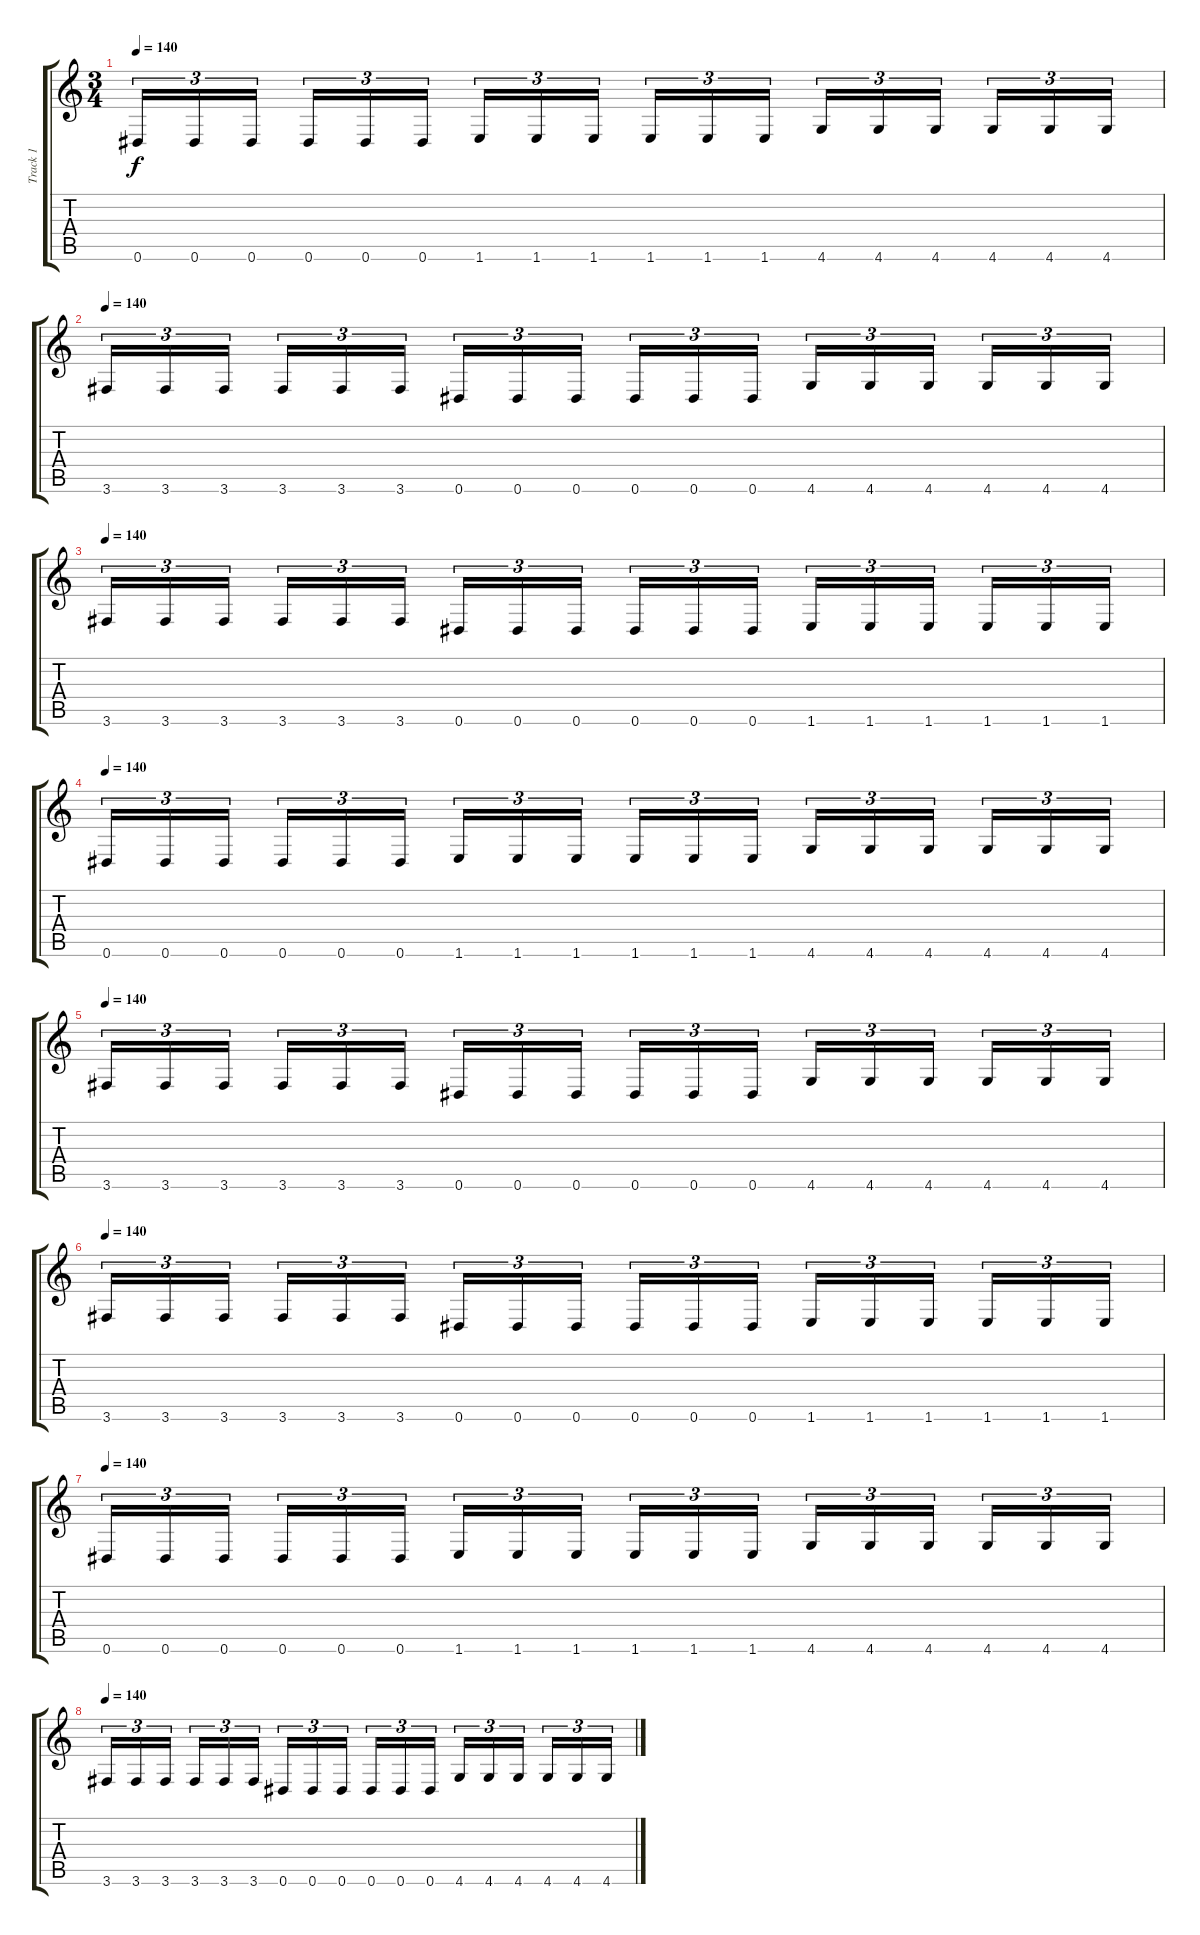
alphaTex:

\track ("Track 1" "Track 1") {instrument distortionguitar}
\staff {score tabs}
\tuning (Eb4 Bb3 Gb3 Db3 Ab2 Eb2) {hide}
\ts (3 4)
\tempo 140
\clef g2
\ks c
0.6.16{tu (3 2) dy f} 0.6.16{tu (3 2)} 0.6.16{tu (3 2)} 0.6.16{tu (3 2)} 0.6.16{tu (3 2)} 0.6.16{tu (3 2)} 1.6.16{tu (3 2)} 1.6.16{tu (3 2)} 1.6.16{tu (3 2)} 1.6.16{tu (3 2)} 1.6.16{tu (3 2)} 1.6.16{tu (3 2)} 4.6.16{tu (3 2)} 4.6.16{tu (3 2)} 4.6.16{tu (3 2)} 4.6.16{tu (3 2)} 4.6.16{tu (3 2)} 4.6.16{tu (3 2)} |
\tempo 140
3.6.16{tu (3 2)} 3.6.16{tu (3 2)} 3.6.16{tu (3 2)} 3.6.16{tu (3 2)} 3.6.16{tu (3 2)} 3.6.16{tu (3 2)} 0.6.16{tu (3 2)} 0.6.16{tu (3 2)} 0.6.16{tu (3 2)} 0.6.16{tu (3 2)} 0.6.16{tu (3 2)} 0.6.16{tu (3 2)} 4.6.16{tu (3 2)} 4.6.16{tu (3 2)} 4.6.16{tu (3 2)} 4.6.16{tu (3 2)} 4.6.16{tu (3 2)} 4.6.16{tu (3 2)} |
\tempo 140
3.6.16{tu (3 2)} 3.6.16{tu (3 2)} 3.6.16{tu (3 2)} 3.6.16{tu (3 2)} 3.6.16{tu (3 2)} 3.6.16{tu (3 2)} 0.6.16{tu (3 2)} 0.6.16{tu (3 2)} 0.6.16{tu (3 2)} 0.6.16{tu (3 2)} 0.6.16{tu (3 2)} 0.6.16{tu (3 2)} 1.6.16{tu (3 2)} 1.6.16{tu (3 2)} 1.6.16{tu (3 2)} 1.6.16{tu (3 2)} 1.6.16{tu (3 2)} 1.6.16{tu (3 2)} |
\tempo 140
0.6.16{tu (3 2)} 0.6.16{tu (3 2)} 0.6.16{tu (3 2)} 0.6.16{tu (3 2)} 0.6.16{tu (3 2)} 0.6.16{tu (3 2)} 1.6.16{tu (3 2)} 1.6.16{tu (3 2)} 1.6.16{tu (3 2)} 1.6.16{tu (3 2)} 1.6.16{tu (3 2)} 1.6.16{tu (3 2)} 4.6.16{tu (3 2)} 4.6.16{tu (3 2)} 4.6.16{tu (3 2)} 4.6.16{tu (3 2)} 4.6.16{tu (3 2)} 4.6.16{tu (3 2)} |
\tempo 140
3.6.16{tu (3 2)} 3.6.16{tu (3 2)} 3.6.16{tu (3 2)} 3.6.16{tu (3 2)} 3.6.16{tu (3 2)} 3.6.16{tu (3 2)} 0.6.16{tu (3 2)} 0.6.16{tu (3 2)} 0.6.16{tu (3 2)} 0.6.16{tu (3 2)} 0.6.16{tu (3 2)} 0.6.16{tu (3 2)} 4.6.16{tu (3 2)} 4.6.16{tu (3 2)} 4.6.16{tu (3 2)} 4.6.16{tu (3 2)} 4.6.16{tu (3 2)} 4.6.16{tu (3 2)} |
\tempo 140
3.6.16{tu (3 2)} 3.6.16{tu (3 2)} 3.6.16{tu (3 2)} 3.6.16{tu (3 2)} 3.6.16{tu (3 2)} 3.6.16{tu (3 2)} 0.6.16{tu (3 2)} 0.6.16{tu (3 2)} 0.6.16{tu (3 2)} 0.6.16{tu (3 2)} 0.6.16{tu (3 2)} 0.6.16{tu (3 2)} 1.6.16{tu (3 2)} 1.6.16{tu (3 2)} 1.6.16{tu (3 2)} 1.6.16{tu (3 2)} 1.6.16{tu (3 2)} 1.6.16{tu (3 2)} |
\tempo 140
0.6.16{tu (3 2)} 0.6.16{tu (3 2)} 0.6.16{tu (3 2)} 0.6.16{tu (3 2)} 0.6.16{tu (3 2)} 0.6.16{tu (3 2)} 1.6.16{tu (3 2)} 1.6.16{tu (3 2)} 1.6.16{tu (3 2)} 1.6.16{tu (3 2)} 1.6.16{tu (3 2)} 1.6.16{tu (3 2)} 4.6.16{tu (3 2)} 4.6.16{tu (3 2)} 4.6.16{tu (3 2)} 4.6.16{tu (3 2)} 4.6.16{tu (3 2)} 4.6.16{tu (3 2)} |
\tempo 140
3.6.16{tu (3 2)} 3.6.16{tu (3 2)} 3.6.16{tu (3 2)} 3.6.16{tu (3 2)} 3.6.16{tu (3 2)} 3.6.16{tu (3 2)} 0.6.16{tu (3 2)} 0.6.16{tu (3 2)} 0.6.16{tu (3 2)} 0.6.16{tu (3 2)} 0.6.16{tu (3 2)} 0.6.16{tu (3 2)} 4.6.16{tu (3 2)} 4.6.16{tu (3 2)} 4.6.16{tu (3 2)} 4.6.16{tu (3 2)} 4.6.16{tu (3 2)} 4.6.16{tu (3 2)}
